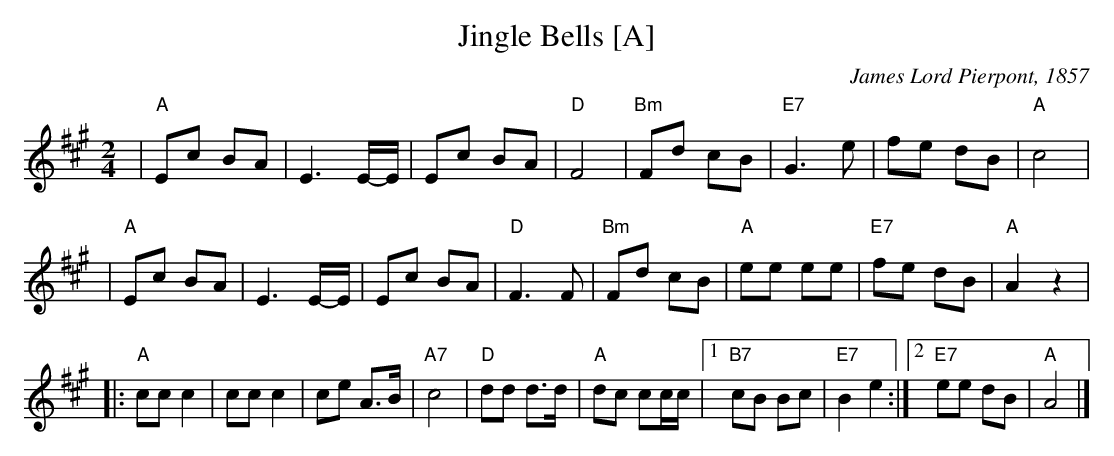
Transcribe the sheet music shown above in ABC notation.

X:1
T: Jingle Bells [A]
C:James Lord Pierpont, 1857
M: 2/4
L: 1/8
K: A
| "A"Ec BA \
| E3 E/-E/ \
| Ec BA \
| "D"F4 \
| "Bm"Fd cB \
| "E7"G3 e \
| fe dB \
| "A"c4 |
| "A"Ec BA \
| E3 E/-E/ \
| Ec BA \
| "D"F3 F \
| "Bm"Fd cB \
| "A"ee ee \
| "E7"fe dB \
| "A"A2 z2 |
|: "A"cc c2 \
| cc c2 \
| ce A>B \
| "A7"c4 \
| "D"dd d>d \
| "A"dc cc/c/ \
|1 "B7"cB Bc \
| "E7"B2 e2 \
:|2 "E7"ee dB \
| "A"A4 |]
